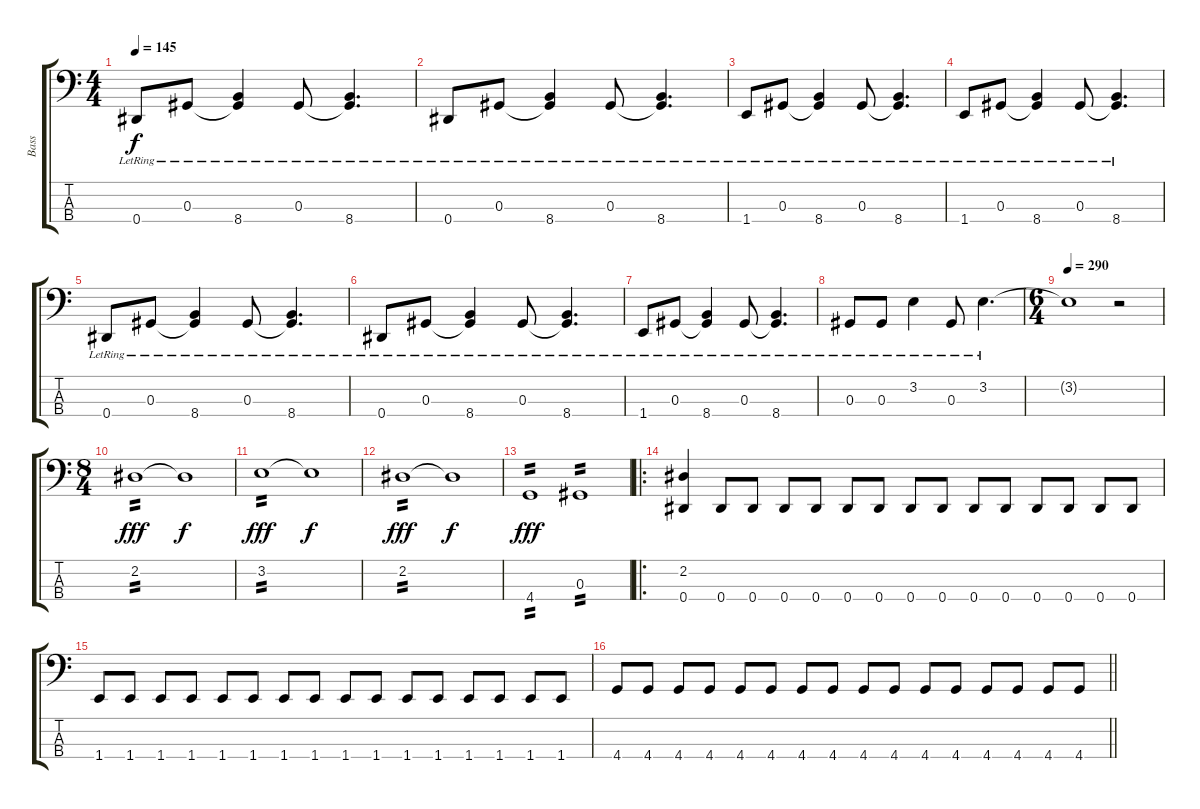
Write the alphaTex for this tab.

\track ("Bass" "Bass") {instrument electricbassfinger}
\staff {score tabs}
\tuning (Gb2 Db2 Ab1 Eb1) {hide}
\ts (4 4)
\tempo 145
\clef f4
\ks c
0.4{lr}.8{dy f} 0.3{lr}.8 (0.3{t} 8.4{lr}).4 0.3{lr}.8 (0.3{t} 8.4{lr}).4{d} |
0.4{lr}.8 0.3{lr}.8 (0.3{t} 8.4{lr}).4 0.3{lr}.8 (0.3{t} 8.4{lr}).4{d} |
1.4{lr}.8 0.3{lr}.8 (0.3{t} 8.4{lr}).4 0.3{lr}.8 (0.3{t} 8.4{lr}).4{d} |
1.4{lr}.8 0.3{lr}.8 (0.3{t} 8.4{lr}).4 0.3{lr}.8 (0.3{t} 8.4{lr}).4{d} |
0.4{lr}.8 0.3{lr}.8 (0.3{t} 8.4{lr}).4 0.3{lr}.8 (0.3{t} 8.4{lr}).4{d} |
0.4{lr}.8 0.3{lr}.8 (0.3{t} 8.4{lr}).4 0.3{lr}.8 (0.3{t} 8.4{lr}).4{d} |
1.4{lr}.8 0.3{lr}.8 (0.3{t} 8.4{lr}).4 0.3{lr}.8 (0.3{t} 8.4{lr}).4{d} |
0.3{lr}.8 0.3{lr}.8 3.2{lr}.4 0.3{lr}.8 3.2{lr}.4{d} |
\ts (6 4)
\tempo 290
3.2{t}.1 r.2 |
\ts (8 4)
2.2.1{tp 2 dy fff} 2.2{t}.1{dy f} |
3.2.1{tp 2 dy fff} 3.2{t}.1{dy f} |
2.2.1{tp 2 dy fff} 2.2{t}.1{dy f} |
4.4.1{tp 2 dy fff} 0.3.1{tp 2} |
\ro
(2.2 0.4).4 0.4.8 0.4.8 0.4.8 0.4.8 0.4.8 0.4.8 0.4.8 0.4.8 0.4.8 0.4.8 0.4.8 0.4.8 0.4.8 0.4.8 |
1.4.8 1.4.8 1.4.8 1.4.8 1.4.8 1.4.8 1.4.8 1.4.8 1.4.8 1.4.8 1.4.8 1.4.8 1.4.8 1.4.8 1.4.8 1.4.8 |
\barLineRight lightlight
4.4.8 4.4.8 4.4.8 4.4.8 4.4.8 4.4.8 4.4.8 4.4.8 4.4.8 4.4.8 4.4.8 4.4.8 4.4.8 4.4.8 4.4.8 4.4.8
